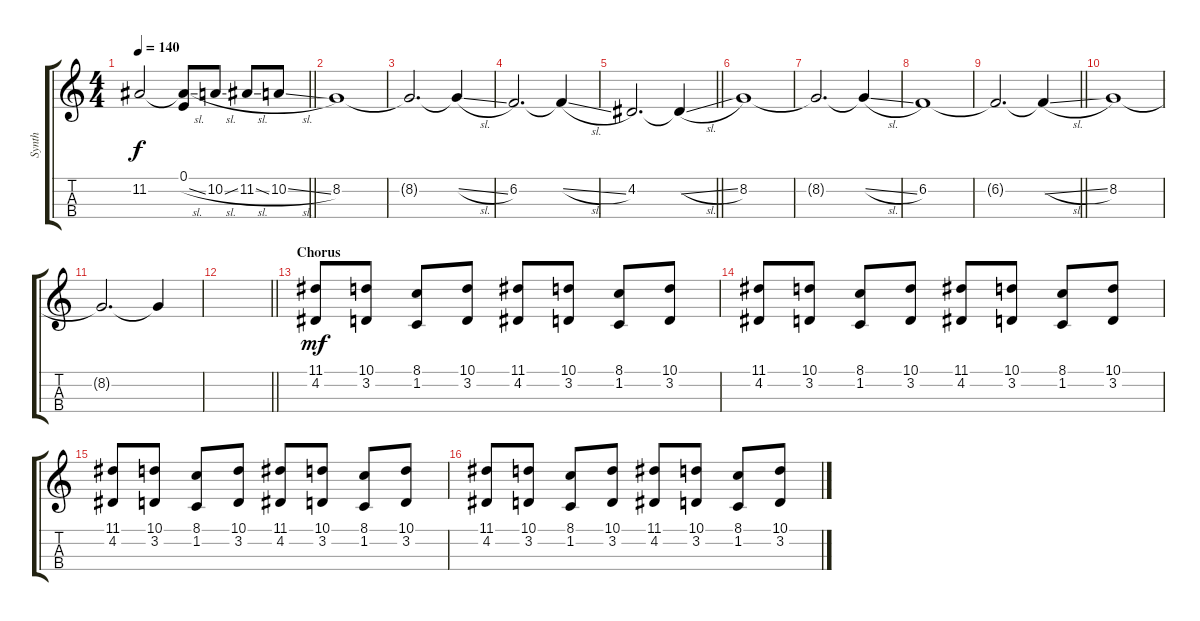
\track ("Synth" "Synth") {instrument tremolostrings}
\staff {score tabs}
\tuning (E4 B3 G3 D3) {hide}
\ts (4 4)
\tempo 140
\clef g2
\barLineRight lightlight
\ks c
11.2.2{dy f} (0.1 11.2{sl t}).8 10.2{sl}.8 11.2{sl}.8 10.2{sl}.8 |
8.2.1 |
8.2{t}.2{d} 8.2{sl t}.4 |
6.2.2{d} 6.2{sl t}.4 |
\barLineRight lightlight
4.2.2{d} 4.2{sl t}.4 |
8.2.1 |
8.2{t}.2{d} 8.2{sl t}.4 |
6.2.1 |
\barLineRight lightlight
6.2{t}.2{d} 6.2{sl t}.4 |
8.2.1 |
8.2{t}.2{d} 8.2{t}.4 |
\barLineRight lightlight
|
\section ("" "Chorus")
(11.1 4.2).8{dy mf} (10.1 3.2).8 (8.1 1.2).8 (10.1 3.2).8 (11.1 4.2).8 (10.1 3.2).8 (8.1 1.2).8 (10.1 3.2).8 |
(11.1 4.2).8 (10.1 3.2).8 (8.1 1.2).8 (10.1 3.2).8 (11.1 4.2).8 (10.1 3.2).8 (8.1 1.2).8 (10.1 3.2).8 |
(11.1 4.2).8 (10.1 3.2).8 (8.1 1.2).8 (10.1 3.2).8 (11.1 4.2).8 (10.1 3.2).8 (8.1 1.2).8 (10.1 3.2).8 |
(11.1 4.2).8 (10.1 3.2).8 (8.1 1.2).8 (10.1 3.2).8 (11.1 4.2).8 (10.1 3.2).8 (8.1 1.2).8 (10.1 3.2).8
